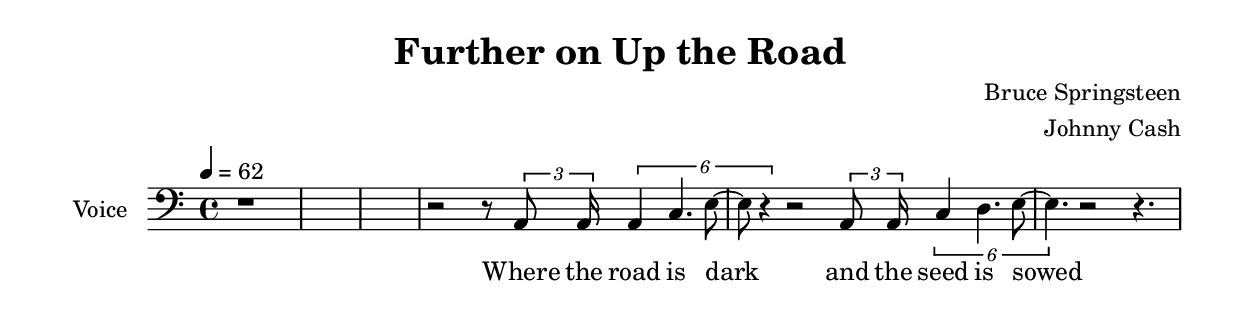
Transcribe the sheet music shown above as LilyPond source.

\version "2.12.0"

\header {
  title = "Further on Up the Road"
  composer = "Bruce Springsteen"
  arranger = "Johnny Cash"
%  copyright = \markup \center-column {
%    "This file is Giacomo Ritucci's own work and represents his interpretation of the song."
%    "You may only use this file for private study, scholarship, or research."
%    " "
%  }
}


globals = {
  \key c \major
  \time 4/4
  \tempo 4 = 62
}


voice = \relative c {
  \globals
  \clef bass
  \set Staff.instrumentName = "Voice"
  \set Staff.shortInstrumentName = "V"

  | r1*3 |
  | r2 r8 \times 2/3 { a8 a16 } \times 2/6 { a4 c4. e8 ~ | e8 r4 }
  r2 \times 2/3 { a,8 a16 } \times 2/6 { c4 d4. e8 ~ | e4. }
  r2 r4. |
}

voiceLyrics = \lyricmode {
  Where the road is dark and the seed is sowed
  Where the gun is cocked and the bullet's cold
  Where the miles are marked in the blood and gold
  I'll meet you further on up the road

  Got on my dead man's suit and my smilin' skull ring
  My lucky graveyard boots and song to sing
  I got a song to sing, keep me out of the cold
  And I'll meet you further on up the road.

  Further on up the road
  Further on up the road
  Where the way dark and the night is cold
  One sunny mornin' we'll rise I know
  And I'll meet you further on up the road.

  Now I been out in the desert, just doin' my time
  Searchin' through the dust, lookin' for a sign
  If there's a light up ahead well brother I don't know
  But I got this fever burnin' in my soul
  So let's take the good times as they go
  And I'll meet you further on up the road

  Further on up the road
  Further on up the road
  Further on up the road
  Further on up the road

  One sunny mornin' we'll rise I know
  And I'll meet you further on up the road
  One sunny mornin' we'll rise I know
  And I'll meet you further on up the road.
}


\score {
  <<
    \new Voice = "jc" {
      \autoBeamOff
      \voice
    }
    \new Lyrics \lyricsto "jc" \voiceLyrics
  >>

  \layout { }
  \midi { }
}

